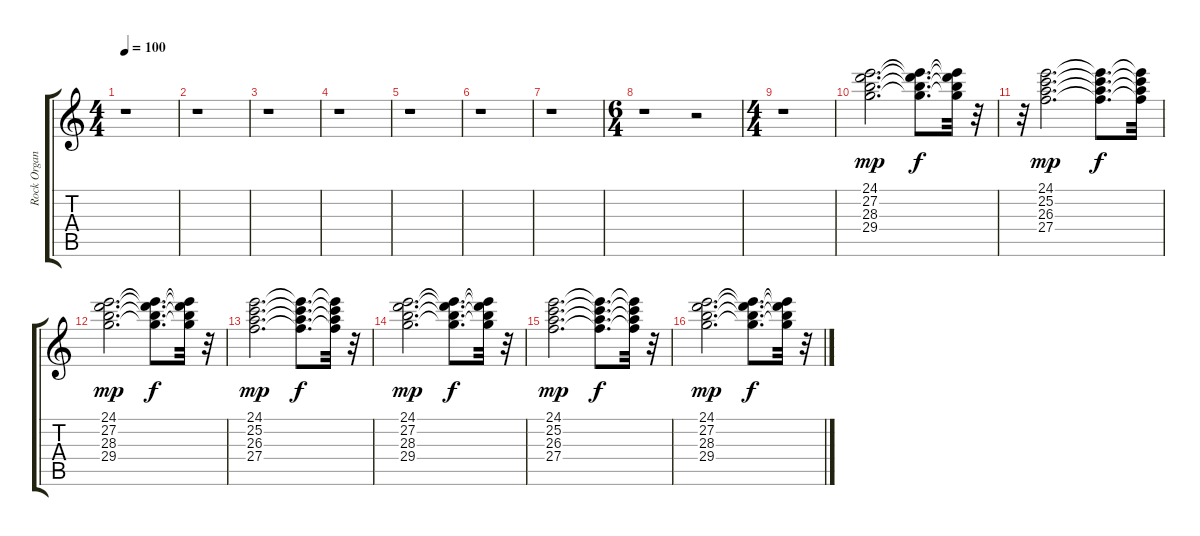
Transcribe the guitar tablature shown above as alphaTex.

\track ("Rock Organ" "Rock Organ") {instrument rockorgan}
\staff {score tabs}
\tuning (E4 B3 G3 D3 A2 E2) {hide}
\ts (4 4)
\tempo 100
\clef g2
\ks c
r.1{dy mf} |
r.1 |
r.1 |
r.1 |
r.1 |
r.1 |
r.1 |
\ts (6 4)
r.1 r.2 |
\ts (4 4)
r.1 |
(24.1 27.2 28.3 29.4).2{d dy mp balance 0} (24.1{t} 27.2{t} 28.3{t} 29.4{t}).8{d dy f} (24.1{t} 27.2{t} 28.3{t} 29.4{t}).32 r.32 |
r.32 (24.1 25.2 26.3 27.4).2{d dy mp balance 0} (24.1{t} 25.2{t} 26.3{t} 27.4{t}).8{d dy f} (24.1{t} 25.2{t} 26.3{t} 27.4{t}).32 |
(24.1 27.2 28.3 29.4).2{d dy mp balance 5} (24.1{t} 27.2{t} 28.3{t} 29.4{t}).8{d dy f} (24.1{t} 27.2{t} 28.3{t} 29.4{t}).32 r.32 |
(24.1 25.2 26.3 27.4).2{d dy mp balance 10} (24.1{t} 25.2{t} 26.3{t} 27.4{t}).8{d dy f} (24.1{t} 25.2{t} 26.3{t} 27.4{t}).32 r.32 |
(24.1 27.2 28.3 29.4).2{d dy mp balance 16} (24.1{t} 27.2{t} 28.3{t} 29.4{t}).8{d dy f} (24.1{t} 27.2{t} 28.3{t} 29.4{t}).32 r.32 |
(24.1 25.2 26.3 27.4).2{d dy mp balance 11} (24.1{t} 25.2{t} 26.3{t} 27.4{t}).8{d dy f} (24.1{t} 25.2{t} 26.3{t} 27.4{t}).32 r.32 |
(24.1 27.2 28.3 29.4).2{d dy mp balance 5} (24.1{t} 27.2{t} 28.3{t} 29.4{t}).8{d dy f} (24.1{t} 27.2{t} 28.3{t} 29.4{t}).32 r.32
